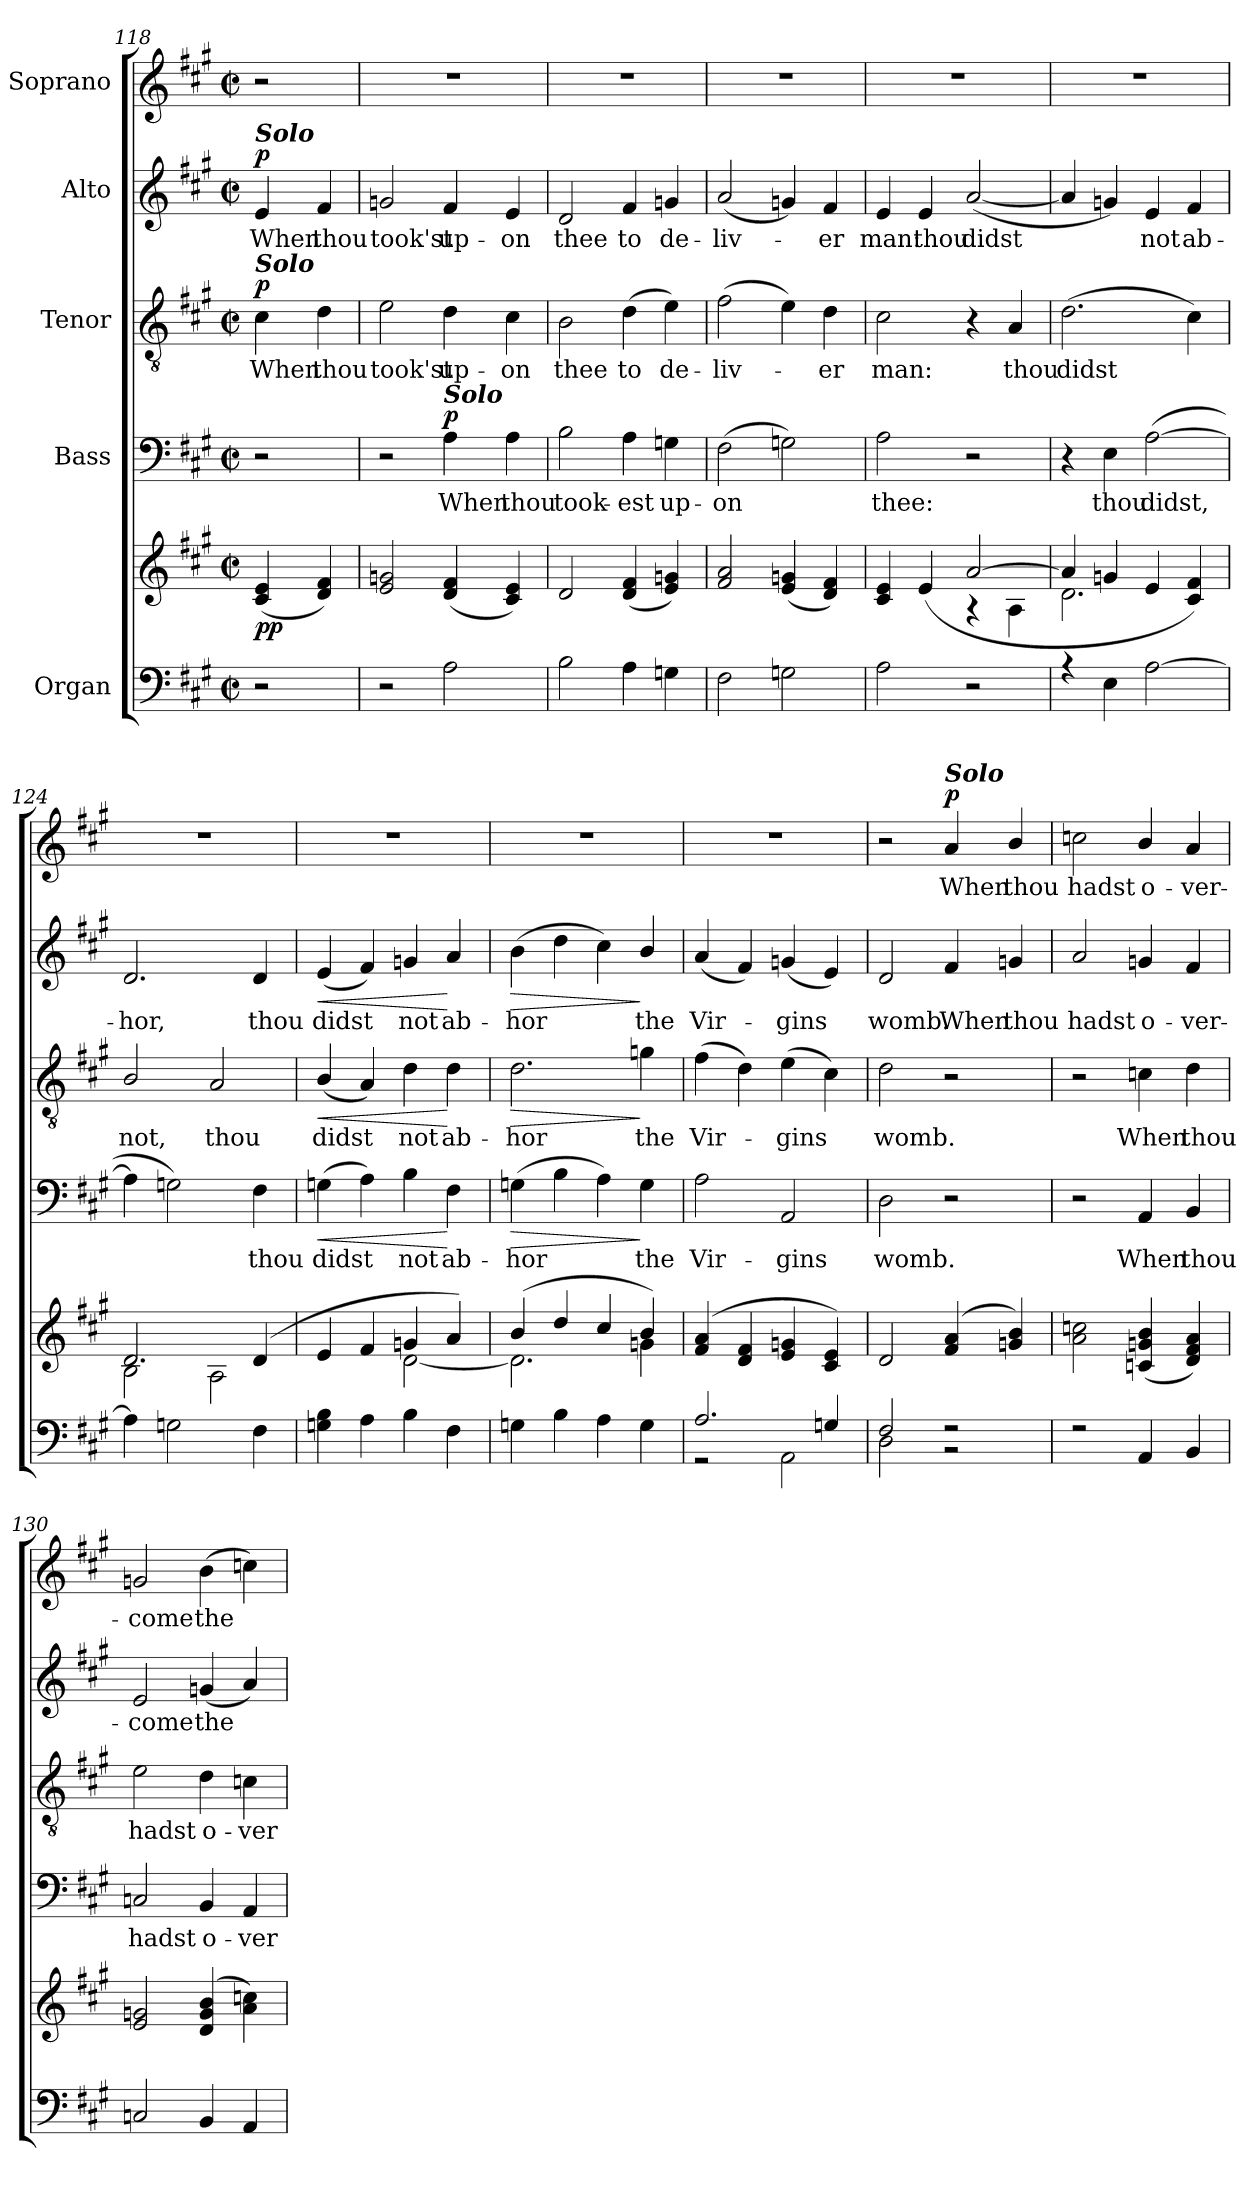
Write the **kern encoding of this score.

**kern	**kern	**dynam	**kern	**text	**dynam	**kern	**text	**dynam	**kern	**text	**dynam	**kern	**text	**dynam
*part5	*part5	*part5	*part4	*part4	*part4	*part3	*part3	*part3	*part2	*part2	*part2	*part1	*part1	*part1
*staff6	*staff5	*staff5/6	*staff4	*staff4	*staff4	*staff3	*staff3	*staff3	*staff2	*staff2	*staff2	*staff1	*staff1	*staff1
*I"Organ	*	*	*I"Bass	*	*	*I"Tenor	*	*	*I"Alto	*	*	*I"Soprano	*	*
*clefF4	*clefG2	*	*clefF4	*	*	*clefGv2	*	*	*clefG2	*	*	*clefG2	*	*
*k[f#c#g#]	*k[f#c#g#]	*	*k[f#c#g#]	*	*	*k[f#c#g#]	*	*	*k[f#c#g#]	*	*	*k[f#c#g#]	*	*
*A:	*A:	*	*A:	*	*	*A:	*	*	*A:	*	*	*A:	*	*
*M2/2	*M2/2	*	*M2/2	*	*	*M2/2	*	*	*M2/2	*	*	*M2/2	*	*
*met(c|)	*met(c|)	*	*met(c|)	*	*	*met(c|)	*	*	*met(c|)	*	*	*met(c|)	*	*
=118	=118	=118	=118	=118	=118	=118	=118	=118	=118	=118	=118	=118	=118	=118
*	*^	*	*	*	*	*	*	*	*	*	*	*	*	*
!	!	!	!	!	!	!	!	!	!	!LO:TX:a:Bi:t=Solo	!	!	!	!	!
!	!	!	!	!	!	!	!LO:TX:a:Bi:t=Solo	!	!	!	!	!	!	!	!
!	!	!	!LO:DY:b	!	!	!	!	!LO:LY:b	!LO:DY:b	!	!LO:LY:b	!LO:DY:b	!	!	!
2r	(>4c#/ 4e/	2ryy	pp	2r	.	.	4c#\	When	p	4e/	When	p	2r	.	.
!	!	!	!	!	!	!	!	!LO:LY:b	!	!	!LO:LY:b	!	!	!	!
.	4d/ 4f#/)	.	.	.	.	.	4d\	thou	.	4f#/	thou	.	.	.	.
=119	=119	=119	=119	=119	=119	=119	=119	=119	=119	=119	=119	=119	=119	=119	=119
!	!	!	!	!	!	!	!	!LO:LY:b	!	!	!LO:LY:b	!	!	!	!
2r	2e/ 2gn/	2ryy	.	2r	.	.	2e\	took'st	.	2gn/	took'st	.	1r	.	.
!	!	!	!	!LO:TX:a:Bi:t=Solo	!	!	!	!	!	!	!	!	!	!	!
!	!	!	!	!	!LO:LY:b	!LO:DY:b	!	!LO:LY:b	!	!	!LO:LY:b	!	!	!	!
2A\	(>4d/ 4f#/	2ryy	.	4A\	When	p	4d\	up-	.	4f#/	up-	.	.	.	.
!	!	!	!	!	!LO:LY:b	!	!	!LO:LY:b	!	!	!LO:LY:b	!	!	!	!
.	4c#/ 4e/)	.	.	4A\	thou	.	4c#\	-on	.	4e/	-on	.	.	.	.
=120	=120	=120	=120	=120	=120	=120	=120	=120	=120	=120	=120	=120	=120	=120	=120
!	!	!	!	!	!LO:LY:b	!	!	!LO:LY:b	!	!	!LO:LY:b	!	!	!	!
2B\	2d/	2ryy	.	2B\	took-	.	2B\	thee	.	2d/	thee	.	1r	.	.
!	!	!	!	!	!LO:LY:b	!	!	!LO:LY:b	!	!	!LO:LY:b	!	!	!	!
4A\	(>4d/ 4f#/	2ryy	.	4A\	-est	.	(>4d\	to	.	4f#/	to	.	.	.	.
!	!	!	!	!	!LO:LY:b	!	!	!LO:LY:b	!	!	!LO:LY:b	!	!	!	!
4Gn\	4e/ 4gn/)	.	.	4Gn\	up-	.	4e\)	de-	.	4gn/	de-	.	.	.	.
=121	=121	=121	=121	=121	=121	=121	=121	=121	=121	=121	=121	=121	=121	=121	=121
!	!	!	!	!	!LO:LY:b	!	!	!LO:LY:b	!	!	!LO:LY:b	!	!	!	!
2F#\	2f#/ 2a/	2ryy	.	(>2F#\	-on	.	(>2f#\	-liv-	.	(<2a/	-liv-	.	1r	.	.
2Gn\	(>4e/ 4gn/	2ryy	.	2Gn\)	.	.	4e\)	.	.	4gn/)	.	.	.	.	.
!	!	!	!	!	!	!	!	!LO:LY:b	!	!	!LO:LY:b	!	!	!	!
.	4d/ 4f#/)	.	.	.	.	.	4d\	er	.	4f#/	er	.	.	.	.
=122	=122	=122	=122	=122	=122	=122	=122	=122	=122	=122	=122	=122	=122	=122	=122
!	!	!	!	!	!LO:LY:b	!	!	!LO:LY:b	!	!	!LO:LY:b	!	!	!	!
2A\	4c#/ 4e/	2ryy	.	2A\	thee:	.	2c#\	man:	.	4e/	man:	.	1r	.	.
!	!	!	!	!	!	!	!	!	!	!	!LO:LY:b	!	!	!	!
.	(>4e/	.	.	.	.	.	.	.	.	4e/	thou	.	.	.	.
!	!	!	!	!	!	!	!	!	!	!	!LO:LY:b	!	!	!	!
2r	[2a/	4r	.	2r	.	.	4r	.	.	(<[2a/	didst	.	.	.	.
!	!	!	!	!	!	!	!	!LO:LY:b	!	!	!	!	!	!	!
.	.	4A\	.	.	.	.	4A/	thou	.	.	.	.	.	.	.
!!LO:LB:g=z
=123	=123	=123	=123	=123	=123	=123	=123	=123	=123	=123	=123	=123	=123	=123	=123
*^	*	*	*	*	*	*	*	*	*	*	*	*	*	*	*
!	!	!	!	!	!	!	!	!	!LO:LY:b	!	!	!	!	!	!	!
4r	1ryy	4a/]	2.d\	.	4r	.	.	(>2.d\	didst	.	4a/]	.	.	1r	.	.
!	!	!	!	!	!	!LO:LY:b	!	!	!	!	!	!	!	!	!	!
4E\	.	4gn/	.	.	4E\	thou	.	.	.	.	4gn/)	.	.	.	.	.
!	!	!	!	!	!	!LO:LY:b	!	!	!	!	!	!LO:LY:b	!	!	!	!
[2A\	.	4e/	.	.	(>[2A\	didst,	.	.	.	.	4e/	not	.	.	.	.
!	!	!	!	!	!	!	!	!	!	!	!	!LO:LY:b	!	!	!	!
.	.	4c#/ 4f#/)	4ryy	.	.	.	.	4c#\)	.	.	4f#/	ab-	.	.	.	.
=124	=124	=124	=124	=124	=124	=124	=124	=124	=124	=124	=124	=124	=124	=124	=124	=124
!	!	!	!	!	!	!	!	!	!LO:LY:b	!	!	!LO:LY:b	!	!	!	!
4A\]	1ryy	2.d/	2B\	.	4A\]	.	.	2B/	not,	.	2.d/	-hor,	.	1r	.	.
2Gn\	.	.	.	.	2Gn\)	.	.	.	.	.	.	.	.	.	.	.
!	!	!	!	!	!	!	!	!	!LO:LY:b	!	!	!	!	!	!	!
.	.	.	2A\	.	.	.	.	2A/	thou	.	.	.	.	.	.	.
!	!	!	!	!	!	!LO:LY:b	!	!	!	!	!	!LO:LY:b	!	!	!	!
4F#\	.	(>4d/	.	.	4F#\	thou	.	.	.	.	4d/	thou	.	.	.	.
=125	=125	=125	=125	=125	=125	=125	=125	=125	=125	=125	=125	=125	=125	=125	=125	=125
!	!	!	!	!	!	!LO:LY:b	!LO:HP:b	!	!LO:LY:b	!LO:HP:b	!	!LO:LY:b	!LO:HP:b	!	!	!
4Gn\ 4B\	1ryy	4e/	2ryy	.	(>4Gn\	didst	<	(<4B/	didst	<	(<4e/	didst	<	1r	.	.
4A\	.	4f#/	.	.	4A\)	.	.	4A/)	.	.	4f#/)	.	.	.	.	.
!	!	!	!	!	!	!LO:LY:b	!	!	!LO:LY:b	!	!	!LO:LY:b	!	!	!	!
4B\	.	4gn/	[2d\	.	4B\	not	.	4d\	not	.	4gn/	not	.	.	.	.
!	!	!	!	!	!	!LO:LY:b	!	!	!LO:LY:b	!	!	!LO:LY:b	!	!	!	!
4F#\	.	4a/)	.	.	4F#\	ab-	[	4d\	ab-	[	4a/	ab-	[	.	.	.
=126	=126	=126	=126	=126	=126	=126	=126	=126	=126	=126	=126	=126	=126	=126	=126	=126
!	!	!	!	!	!	!LO:LY:b	!LO:HP:b	!	!LO:LY:b	!LO:HP:b	!	!LO:LY:b	!LO:HP:b	!	!	!
4Gn\	1ryy	(>4b/	2.d\]	.	(>4Gn\	-hor	>	2.d\	-hor	>	(>4b\	-hor	>	1r	.	.
4B\	.	4dd/	.	.	4B\	.	.	.	.	.	4dd\	.	.	.	.	.
4A\	.	4cc#/	.	.	4A\)	.	.	.	.	.	4cc#\)	.	.	.	.	.
!	!	!	!	!	!	!LO:LY:b	!	!	!LO:LY:b	!	!	!LO:LY:b	!	!	!	!
4G\	.	4b/)	4gn\	.	4G\	the	]	4gn\	the	]	4b/	the	]	.	.	.
=127	=127	=127	=127	=127	=127	=127	=127	=127	=127	=127	=127	=127	=127	=127	=127	=127
!	!	!	!	!	!	!LO:LY:b	!	!	!LO:LY:b	!	!	!LO:LY:b	!	!	!	!
2.A/	2r	(<4f#/ 4a/	1ryy	.	2A\	Vir-	.	(>4f#\	Vir-	.	(<4a/	Vir-	.	1r	.	.
.	.	4d/ 4f#/	.	.	.	.	.	4d\)	.	.	4f#/)	.	.	.	.	.
!	!	!	!	!	!	!LO:LY:b	!	!	!LO:LY:b	!	!	!LO:LY:b	!	!	!	!
.	2AA\	4e/ 4gn/	.	.	2AA/	-gins	.	(>4e\	gins	.	(<4gn/	gins	.	.	.	.
4Gn/	.	4c#/ 4e/)	.	.	.	.	.	4c#\)	.	.	4e/)	.	.	.	.	.
=128	=128	=128	=128	=128	=128	=128	=128	=128	=128	=128	=128	=128	=128	=128	=128	=128
!	!	!	!	!	!	!LO:LY:b	!	!	!LO:LY:b	!	!	!LO:LY:b	!	!	!	!
2F#/	2D\	2d/	1ryy	.	2D\	womb.	.	2d\	womb.	.	2d/	womb.	.	2r	.	.
!	!	!	!	!	!	!	!	!	!	!	!	!	!	!LO:TX:a:Bi:t=Solo	!	!
!	!	!	!	!	!	!	!	!	!	!	!	!LO:LY:b	!	!	!LO:LY:b	!LO:DY:b
2r	2r	(<4f#/ 4a/	.	.	2r	.	.	2r	.	.	4f#/	When	.	4a/	When	p
!	!	!	!	!	!	!	!	!	!	!	!	!LO:LY:b	!	!	!LO:LY:b	!
.	.	4gn/ 4b/)	.	.	.	.	.	.	.	.	4gn/	thou	.	4b/	thou	.
!!LO:PB:g=z
=129	=129	=129	=129	=129	=129	=129	=129	=129	=129	=129	=129	=129	=129	=129	=129	=129
!	!	!	!	!	!	!	!	!	!	!	!	!LO:LY:b	!	!	!LO:LY:b	!
2r	1ryy	2a\ 2ccn\	2ryy	.	2r	.	.	2r	.	.	2a/	hadst	.	2ccn\	hadst	.
!	!	!	!	!	!	!LO:LY:b	!	!	!LO:LY:b	!	!	!LO:LY:b	!	!	!LO:LY:b	!
4AA/	.	(>4cn/ 4gn/ 4b/	2ryy	.	4AA/	When	.	4cn\	When	.	4gn/	o-	.	4b/	o-	.
!	!	!	!	!	!	!LO:LY:b	!	!	!LO:LY:b	!	!	!LO:LY:b	!	!	!LO:LY:b	!
4BB/	.	4d/ 4f#/ 4a/)	.	.	4BB/	thou	.	4d\	thou	.	4f#/	-ver-	.	4a/	-ver-	.
=130	=130	=130	=130	=130	=130	=130	=130	=130	=130	=130	=130	=130	=130	=130	=130	=130
!	!	!	!	!	!	!LO:LY:b	!	!	!LO:LY:b	!	!	!LO:LY:b	!	!	!LO:LY:b	!
2Cn/	1ryy	2e/ 2gn/	2ryy	.	2Cn/	hadst	.	2e\	hadst	.	2e/	-come	.	2gn/	-come	.
!	!	!	!	!	!	!LO:LY:b	!	!	!LO:LY:b	!	!	!LO:LY:b	!	!	!LO:LY:b	!
4BB/	.	(>4d/ 4g/ 4b/	2ryy	.	4BB/	o-	.	4d\	o-	.	(<4gn/	the	.	(>4b\	the	.
!	!	!	!	!	!	!LO:LY:b	!	!	!LO:LY:b	!	!	!	!	!	!	!
4AA/	.	4a\ 4ccn\)	.	.	4AA/	-ver-	.	4cn\	-ver-	.	4a/)	.	.	4ccn\)	.	.
*v	*v	*	*	*	*	*	*	*	*	*	*	*	*	*	*	*
*	*v	*v	*	*	*	*	*	*	*	*	*	*	*	*	*
=	=	=	=	=	=	=	=	=	=	=	=	=	=	=
*-	*-	*-	*-	*-	*-	*-	*-	*-	*-	*-	*-	*-	*-	*-
